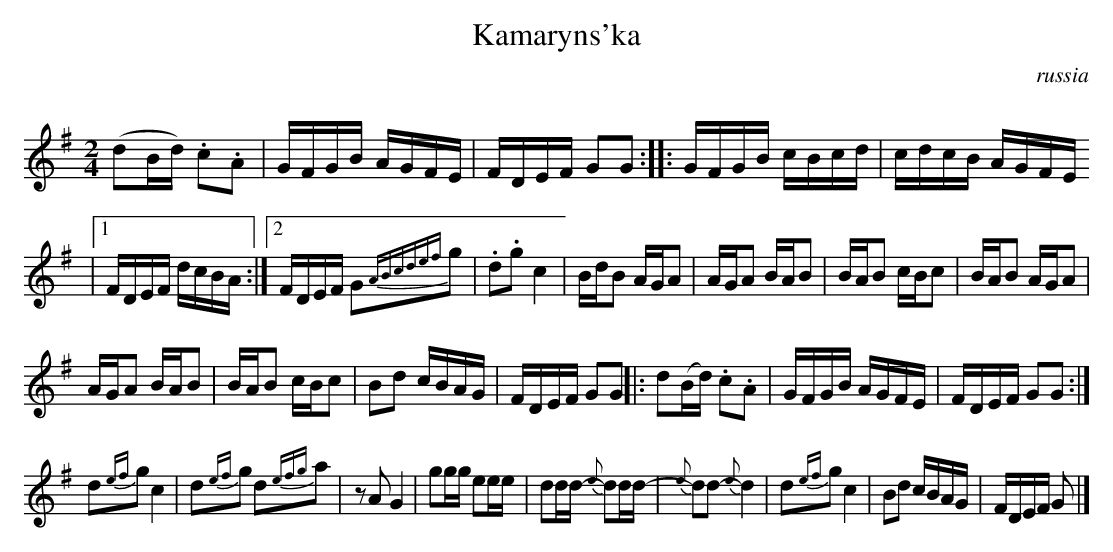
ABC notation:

X:1
T:Kamaryns'ka
O:russia
Q:72
M:2/4
L:1/16
K:G
(d2Bd) .c2.A2 | GFGB AGFE | FDEF G2G2 :: \
GFGB cBcd | cdcB AGFE
|1 FDEF dcBA :|2 FDEF G2{ABcdef}g2 |.d2.g2 ">"c4 | \
BdB2 AGA2 | AGA2 BAB2 | BAB2 cBc2 | BAB2 AGA2 |
AGA2 BAB2 | BAB2 cBc2 | B2d2 cBAG | FDEF G2G2 ||\
|: d2(Bd) .c2.A2 | GFGB AGFE | FDEF G2G2 :|
d2{ef}g2 c4 | d2{ef}g2 d2{efg}a2| \
z2 A2 ">"G4 | g2gg e2ee | \
d2dd {e}-d2dd | {e}-d2d2 {e}-d4 | \
d2{ef}g2 ">"c4 | B2d2 cBAG | FDEF G2 |]
